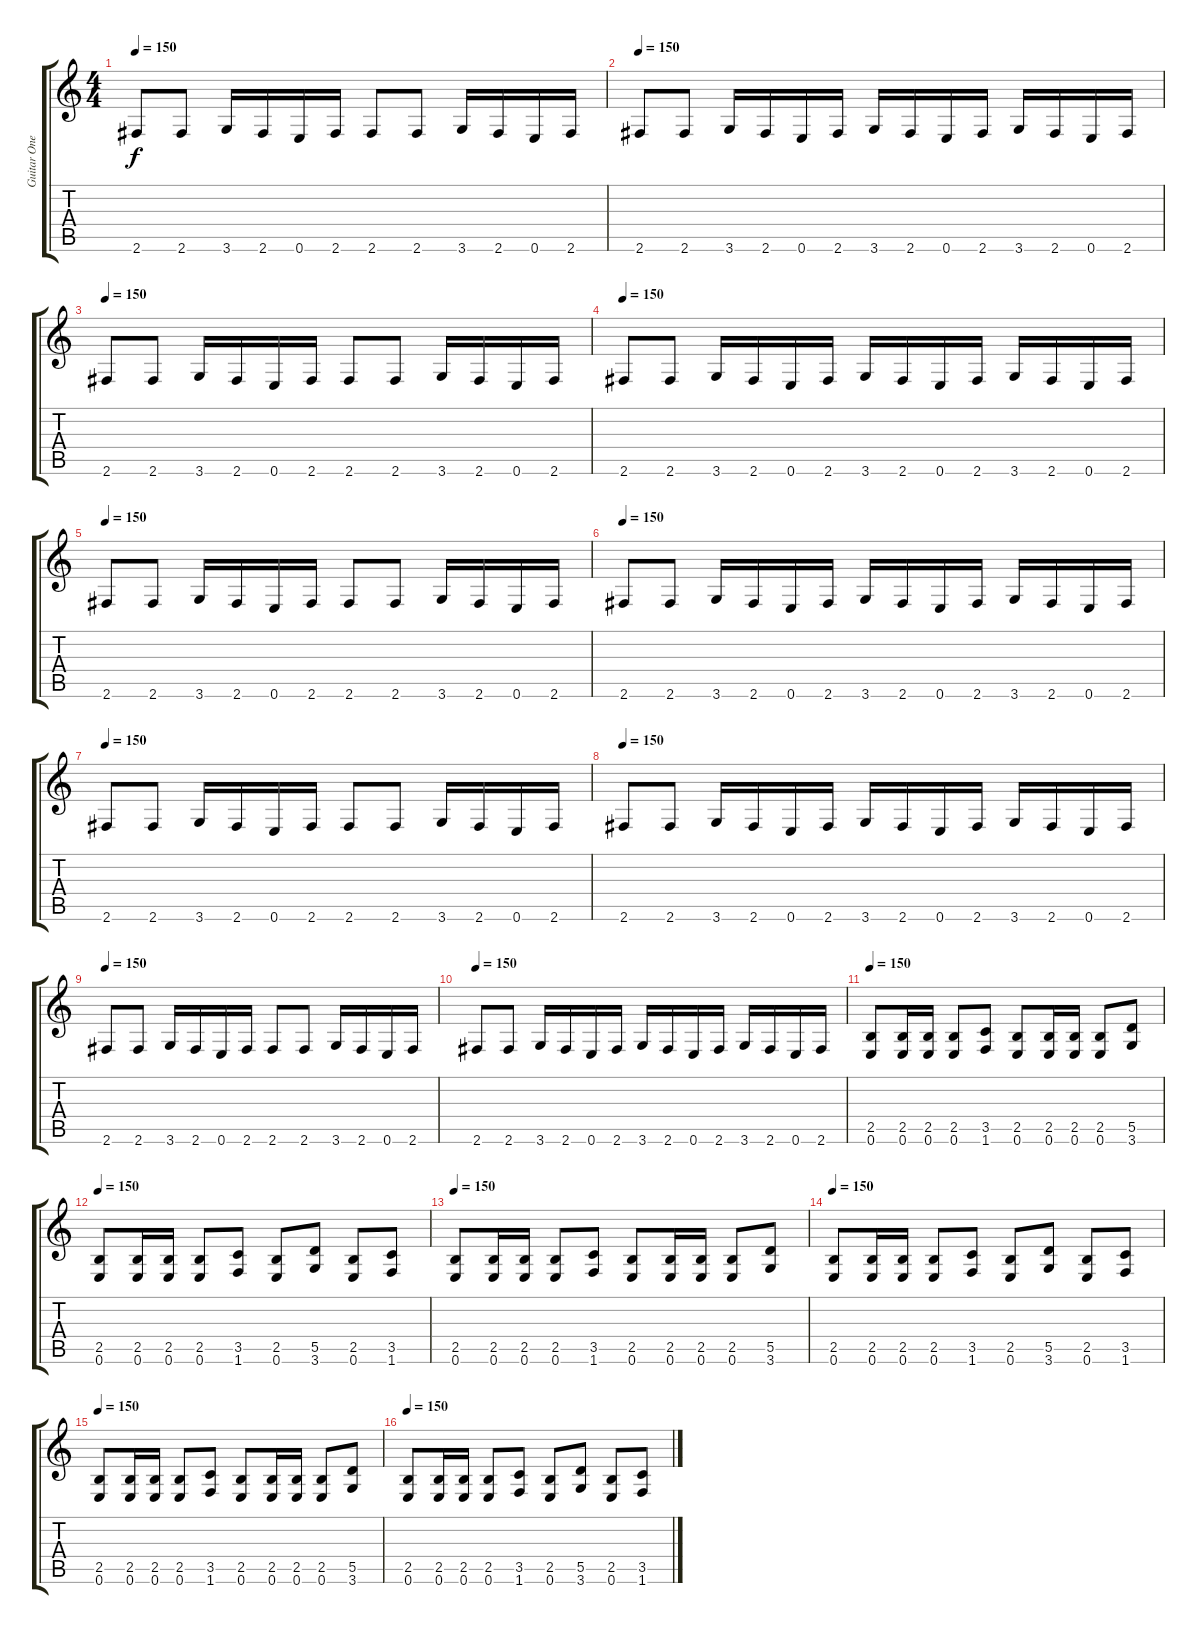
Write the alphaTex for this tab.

\track ("Guitar One" "Guitar One") {instrument distortionguitar}
\staff {score tabs}
\tuning (E4 B3 G3 D3 A2 E2) {hide}
\ts (4 4)
\tempo 150
\clef g2
\ks c
2.6.8{dy f} 2.6.8 3.6.16 2.6.16 0.6.16 2.6.16 2.6.8 2.6.8 3.6.16 2.6.16 0.6.16 2.6.16 |
\tempo 150
2.6.8 2.6.8 3.6.16 2.6.16 0.6.16 2.6.16 3.6.16 2.6.16 0.6.16 2.6.16 3.6.16 2.6.16 0.6.16 2.6.16 |
\tempo 150
2.6.8 2.6.8 3.6.16 2.6.16 0.6.16 2.6.16 2.6.8 2.6.8 3.6.16 2.6.16 0.6.16 2.6.16 |
\tempo 150
2.6.8 2.6.8 3.6.16 2.6.16 0.6.16 2.6.16 3.6.16 2.6.16 0.6.16 2.6.16 3.6.16 2.6.16 0.6.16 2.6.16 |
\tempo 150
2.6.8 2.6.8 3.6.16 2.6.16 0.6.16 2.6.16 2.6.8 2.6.8 3.6.16 2.6.16 0.6.16 2.6.16 |
\tempo 150
2.6.8 2.6.8 3.6.16 2.6.16 0.6.16 2.6.16 3.6.16 2.6.16 0.6.16 2.6.16 3.6.16 2.6.16 0.6.16 2.6.16 |
\tempo 150
2.6.8 2.6.8 3.6.16 2.6.16 0.6.16 2.6.16 2.6.8 2.6.8 3.6.16 2.6.16 0.6.16 2.6.16 |
\tempo 150
2.6.8 2.6.8 3.6.16 2.6.16 0.6.16 2.6.16 3.6.16 2.6.16 0.6.16 2.6.16 3.6.16 2.6.16 0.6.16 2.6.16 |
\tempo 150
2.6.8 2.6.8 3.6.16 2.6.16 0.6.16 2.6.16 2.6.8 2.6.8 3.6.16 2.6.16 0.6.16 2.6.16 |
\tempo 150
2.6.8 2.6.8 3.6.16 2.6.16 0.6.16 2.6.16 3.6.16 2.6.16 0.6.16 2.6.16 3.6.16 2.6.16 0.6.16 2.6.16 |
\tempo 150
(2.5 0.6).8 (2.5 0.6).16 (2.5 0.6).16 (2.5 0.6).8 (3.5 1.6).8 (2.5 0.6).8 (2.5 0.6).16 (2.5 0.6).16 (2.5 0.6).8 (5.5 3.6).8 |
\tempo 150
(2.5 0.6).8 (2.5 0.6).16 (2.5 0.6).16 (2.5 0.6).8 (3.5 1.6).8 (2.5 0.6).8 (5.5 3.6).8 (2.5 0.6).8 (3.5 1.6).8 |
\tempo 150
(2.5 0.6).8 (2.5 0.6).16 (2.5 0.6).16 (2.5 0.6).8 (3.5 1.6).8 (2.5 0.6).8 (2.5 0.6).16 (2.5 0.6).16 (2.5 0.6).8 (5.5 3.6).8 |
\tempo 150
(2.5 0.6).8 (2.5 0.6).16 (2.5 0.6).16 (2.5 0.6).8 (3.5 1.6).8 (2.5 0.6).8 (5.5 3.6).8 (2.5 0.6).8 (3.5 1.6).8 |
\tempo 150
(2.5 0.6).8 (2.5 0.6).16 (2.5 0.6).16 (2.5 0.6).8 (3.5 1.6).8 (2.5 0.6).8 (2.5 0.6).16 (2.5 0.6).16 (2.5 0.6).8 (5.5 3.6).8 |
\tempo 150
(2.5 0.6).8 (2.5 0.6).16 (2.5 0.6).16 (2.5 0.6).8 (3.5 1.6).8 (2.5 0.6).8 (5.5 3.6).8 (2.5 0.6).8 (3.5 1.6).8
